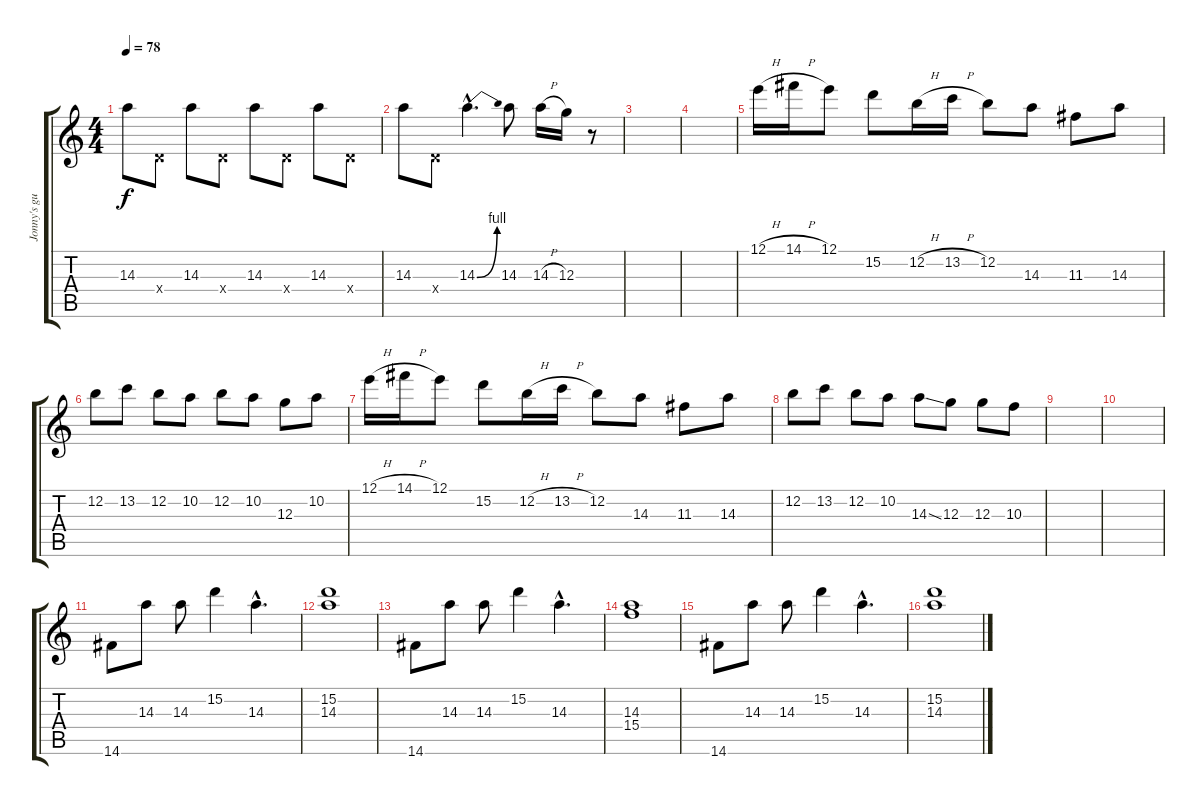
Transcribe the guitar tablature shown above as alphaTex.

\track ("Jonny's guitar" "Jonny's gu") {instrument electricguitarclean}
\staff {score tabs}
\tuning (E4 B3 G3 D3 A2 E2) {hide}
\ts (4 4)
\tempo 78
\clef g2
\ks c
14.3.8{dy f} 0.4{x}.8 14.3.8 0.4{x}.8 14.3.8 0.4{x}.8 14.3.8 0.4{x}.8 |
14.3.8 0.4{x}.8 14.3{be (bend 0 0 60 4) hac}.4{d} 14.3.8 14.3{h}.16 12.3.16 r.8 |
|
|
12.1{h}.16 14.1{h}.16 12.1.8 15.2.8 12.2{h}.16 13.2{h}.16 12.2.8 14.3.8 11.3.8 14.3.8 |
12.2.8 13.2.8 12.2.8 10.2.8 12.2.8 10.2.8 12.3.8 10.2.8 |
12.1{h}.16 14.1{h}.16 12.1.8 15.2.8 12.2{h}.16 13.2{h}.16 12.2.8 14.3.8 11.3.8 14.3.8 |
12.2.8 13.2.8 12.2.8 10.2.8 14.3{ss}.8 12.3.8 12.3.8 10.3.8 |
|
|
14.6.8{volume 10 instrument pad6metallic} 14.3.8 14.3.8 15.2.4 14.3{hac}.4{d} |
(15.2 14.3).1 |
14.6.8 14.3.8 14.3.8 15.2.4 14.3{hac}.4{d} |
(14.3 15.4).1 |
14.6.8 14.3.8 14.3.8 15.2.4 14.3{hac}.4{d} |
(15.2 14.3).1
